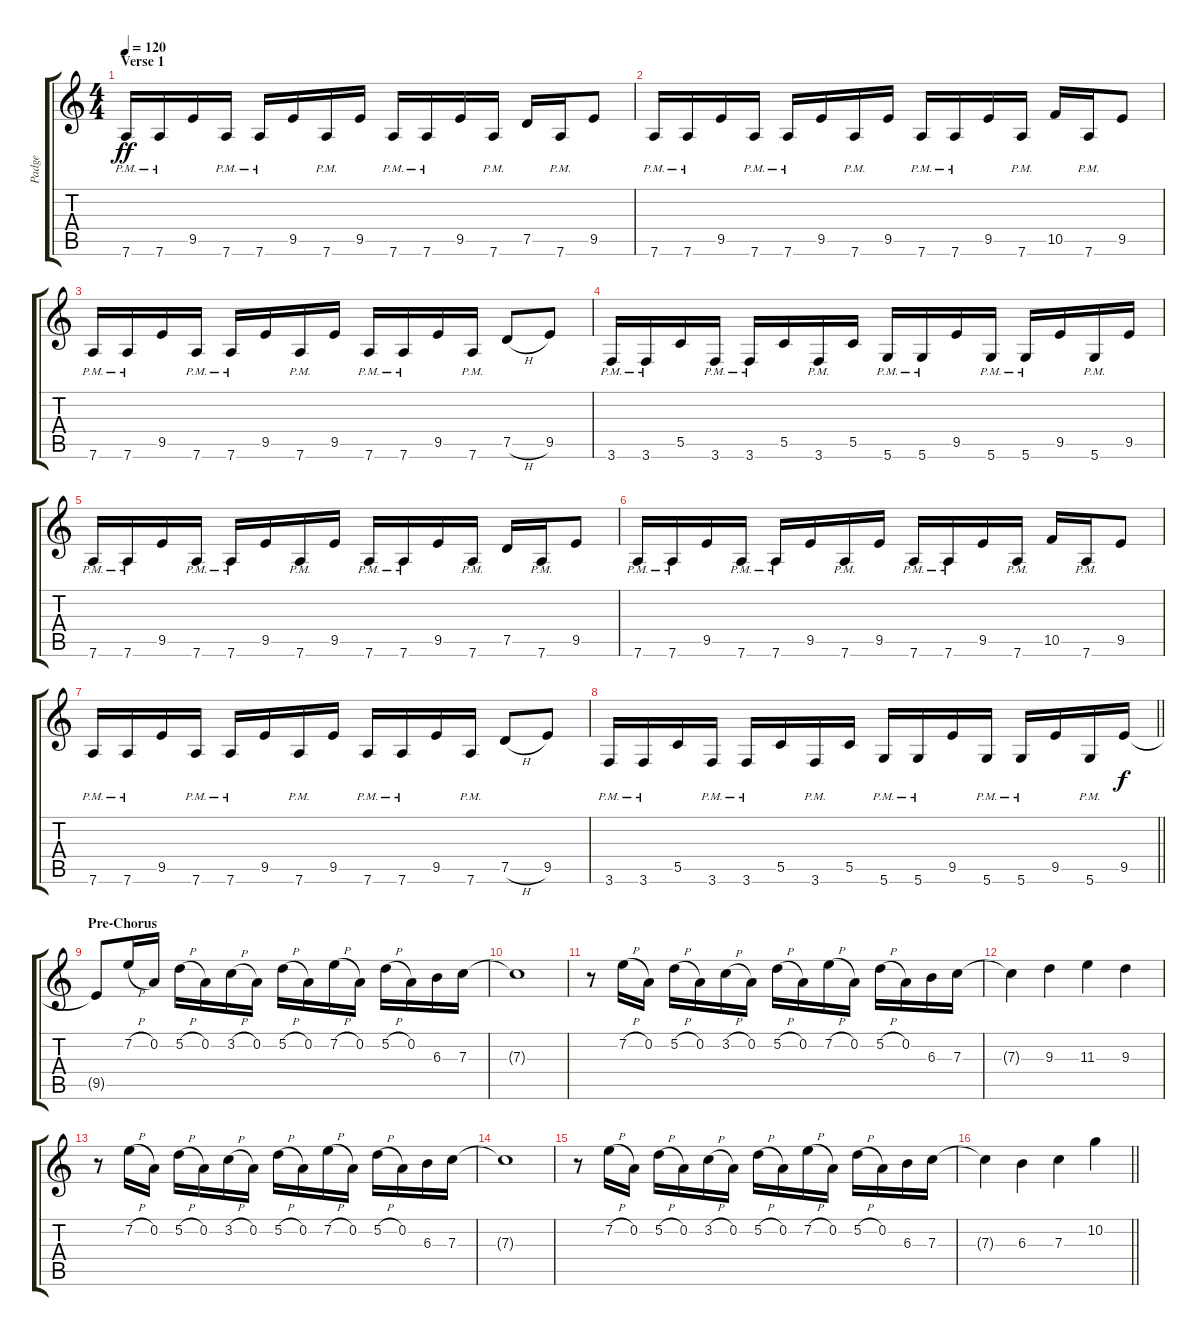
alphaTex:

\track ("Padge" "Padge") {instrument distortionguitar}
\staff {score tabs}
\tuning (D4 A3 F3 C3 G2 D2) {hide}
\ts (4 4)
\section ("" "Verse 1")
\tempo 120
\clef g2
\ks c
7.6{pm}.16{dy ff instrument distortionguitar} 7.6{pm}.16 9.5.16 7.6{pm}.16 7.6{pm}.16 9.5.16 7.6{pm}.16 9.5.16 7.6{pm}.16 7.6{pm}.16 9.5.16 7.6{pm}.16 7.5.16 7.6{pm}.16 9.5.8 |
7.6{pm}.16{instrument distortionguitar} 7.6{pm}.16 9.5.16 7.6{pm}.16 7.6{pm}.16 9.5.16 7.6{pm}.16 9.5.16 7.6{pm}.16 7.6{pm}.16 9.5.16 7.6{pm}.16 10.5.16 7.6{pm}.16 9.5.8 |
7.6{pm}.16{instrument distortionguitar} 7.6{pm}.16 9.5.16 7.6{pm}.16 7.6{pm}.16 9.5.16 7.6{pm}.16 9.5.16 7.6{pm}.16 7.6{pm}.16 9.5.16 7.6{pm}.16 7.5{h}.8 9.5.8 |
3.6{pm}.16{instrument distortionguitar} 3.6{pm}.16 5.5.16 3.6{pm}.16 3.6{pm}.16 5.5.16 3.6{pm}.16 5.5.16 5.6{pm}.16 5.6{pm}.16 9.5.16 5.6{pm}.16 5.6{pm}.16 9.5.16 5.6{pm}.16 9.5.16 |
7.6{pm}.16{instrument distortionguitar} 7.6{pm}.16 9.5.16 7.6{pm}.16 7.6{pm}.16 9.5.16 7.6{pm}.16 9.5.16 7.6{pm}.16 7.6{pm}.16 9.5.16 7.6{pm}.16 7.5.16 7.6{pm}.16 9.5.8 |
7.6{pm}.16{instrument distortionguitar} 7.6{pm}.16 9.5.16 7.6{pm}.16 7.6{pm}.16 9.5.16 7.6{pm}.16 9.5.16 7.6{pm}.16 7.6{pm}.16 9.5.16 7.6{pm}.16 10.5.16 7.6{pm}.16 9.5.8 |
7.6{pm}.16{instrument distortionguitar} 7.6{pm}.16 9.5.16 7.6{pm}.16 7.6{pm}.16 9.5.16 7.6{pm}.16 9.5.16 7.6{pm}.16 7.6{pm}.16 9.5.16 7.6{pm}.16 7.5{h}.8 9.5.8 |
\barLineRight lightlight
3.6{pm}.16{instrument distortionguitar} 3.6{pm}.16 5.5.16 3.6{pm}.16 3.6{pm}.16 5.5.16 3.6{pm}.16 5.5.16 5.6{pm}.16 5.6{pm}.16 9.5.16 5.6{pm}.16 5.6{pm}.16 9.5.16 5.6{pm}.16 9.5.16{dy f} |
\section ("" "Pre-Chorus")
9.5{t}.8 7.2{h}.16 0.2.16 5.2{h}.16 0.2.16 3.2{h}.16 0.2.16 5.2{h}.16 0.2.16 7.2{h}.16 0.2.16 5.2{h}.16 0.2.16 6.3.16 7.3.16 |
7.3{t}.1 |
r.8 7.2{h}.16 0.2.16 5.2{h}.16 0.2.16 3.2{h}.16 0.2.16 5.2{h}.16 0.2.16 7.2{h}.16 0.2.16 5.2{h}.16 0.2.16 6.3.16 7.3.16 |
7.3{t}.4 9.3.4 11.3.4 9.3.4 |
r.8 7.2{h}.16 0.2.16 5.2{h}.16 0.2.16 3.2{h}.16 0.2.16 5.2{h}.16 0.2.16 7.2{h}.16 0.2.16 5.2{h}.16 0.2.16 6.3.16 7.3.16 |
7.3{t}.1 |
r.8 7.2{h}.16 0.2.16 5.2{h}.16 0.2.16 3.2{h}.16 0.2.16 5.2{h}.16 0.2.16 7.2{h}.16 0.2.16 5.2{h}.16 0.2.16 6.3.16 7.3.16 |
\barLineRight lightlight
7.3{t}.4 6.3.4 7.3.4 10.2.4
